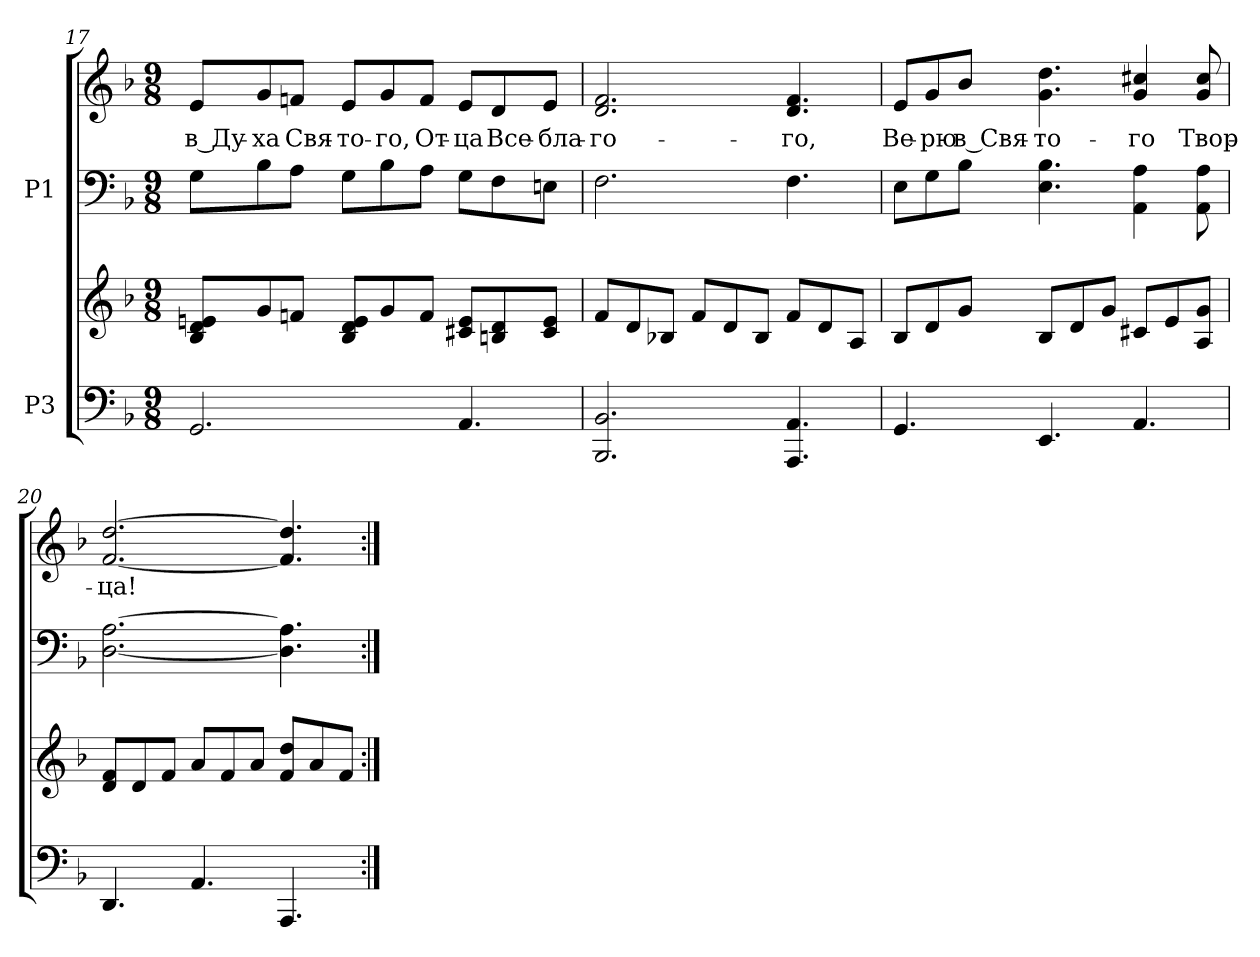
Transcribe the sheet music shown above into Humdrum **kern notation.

**kern	**kern	**kern	**kern	**text
*part2	*part2	*part1	*part1	*part1
*staff4	*staff3	*staff2	*staff1	*staff1
*I"P3	*	*I"P1	*	*
*clefF4	*clefG2	*clefF4	*clefG2	*
*k[b-]	*k[b-]	*k[b-]	*k[b-]	*
*d:	*d:	*d:	*d:	*
*M9/8	*M9/8	*M9/8	*M9/8	*
=17	=17	=17	=17	=17
!	!	!	!	!LO:LY:b:color=#000000
2.GGi/	8B-i/ 8di 8eniL	8Gi\L	8ei/L	в Ду-
!	!	!	!	!LO:LY:b:color=#000000
.	8gi/	8B-i\	8gi/	-ха
!	!	!	!	!LO:LY:b:color=#000000
.	8fni/J	8Ai\J	8fni/J	Свя-
!	!	!	!	!LO:LY:b:color=#000000
.	8B-i/ 8di 8eiL	8Gi\L	8ei/L	-то-
!	!	!	!	!LO:LY:b:color=#000000
.	8gi/	8B-i\	8gi/	-го,
!	!	!	!	!LO:LY:b:color=#000000
.	8fi/J	8Ai\J	8fi/J	От-
!	!	!	!	!LO:LY:b:color=#000000
4.AAi/	8c#Xi/ 8eiL	8Gi\L	8ei/L	-ца
!	!	!	!	!LO:LY:b:color=#000000
.	8Bni/ 8di	8Fi\	8di/	Все-
!	!	!	!	!LO:LY:b:color=#000000
.	8c#i/ 8eiJ	8Eni\J	8ei/J	-бла-
=18	=18	=18	=18	=18
!	!	!	!	!LO:LY:b:color=#000000
2.BBB-i/ 2.BB-i	8fi/L	2.Fi\	2.di/ 2.fi	-го-
.	8di/	.	.	.
.	8B-Xi/J	.	.	.
.	8fi/L	.	.	.
.	8di/	.	.	.
.	8B-i/J	.	.	.
!	!	!	!	!LO:LY:b:color=#000000
4.AAAi/ 4.AAi	8fi/L	4.Fi\	4.di/ 4.fi	-го,
.	8di/	.	.	.
.	8Ai/J	.	.	.
!!LO:PB:g=z
=19	=19	=19	=19	=19
!	!	!	!	!LO:LY:b:color=#000000
4.GGi/	8B-i/L	8Ei\L	8ei/L	Ве-
!	!	!	!	!LO:LY:b:color=#000000
.	8di/	8Gi\	8gi/	-рю
!	!	!	!	!LO:LY:b:color=#000000
.	8gi/J	8B-i\J	8b-i/J	в Свя-
!	!	!	!	!LO:LY:b:color=#000000
4.EEi/	8B-i/L	4.Ei\ 4.B-i	4.gi\ 4.ddi	-то-
.	8di/	.	.	.
.	8gi/J	.	.	.
!	!	!	!	!LO:LY:b:color=#000000
4.AAi/	8c#Xi/L	4AAi\ 4Ai	4gi/ 4cc#Xi	-го
.	8ei/	.	.	.
!	!	!	!	!LO:LY:b:color=#000000
.	8Ai/ 8giJ	8AAi\ 8Ai	8gi/ 8cc#i	Твор-
=20	=20	=20	=20	=20
!	!	!	!	!LO:LY:b:color=#000000
4.DDi/	8di/ 8fiL	[<2.Di\ [>2.Ai	[<2.fi/ [>2.ddi	-ца!
.	8di/	.	.	.
.	8fi/J	.	.	.
4.AAi/	8ai/L	.	.	.
.	8fi/	.	.	.
.	8ai/J	.	.	.
4.AAAi/	8fi/ 8ddiL	4.Di\] 4.Ai]	4.fi/] 4.ddi]	.
.	8ai/	.	.	.
.	8fi/J	.	.	.
=:|!	=:|!	=:|!	=:|!	=:|!
*-	*-	*-	*-	*-
